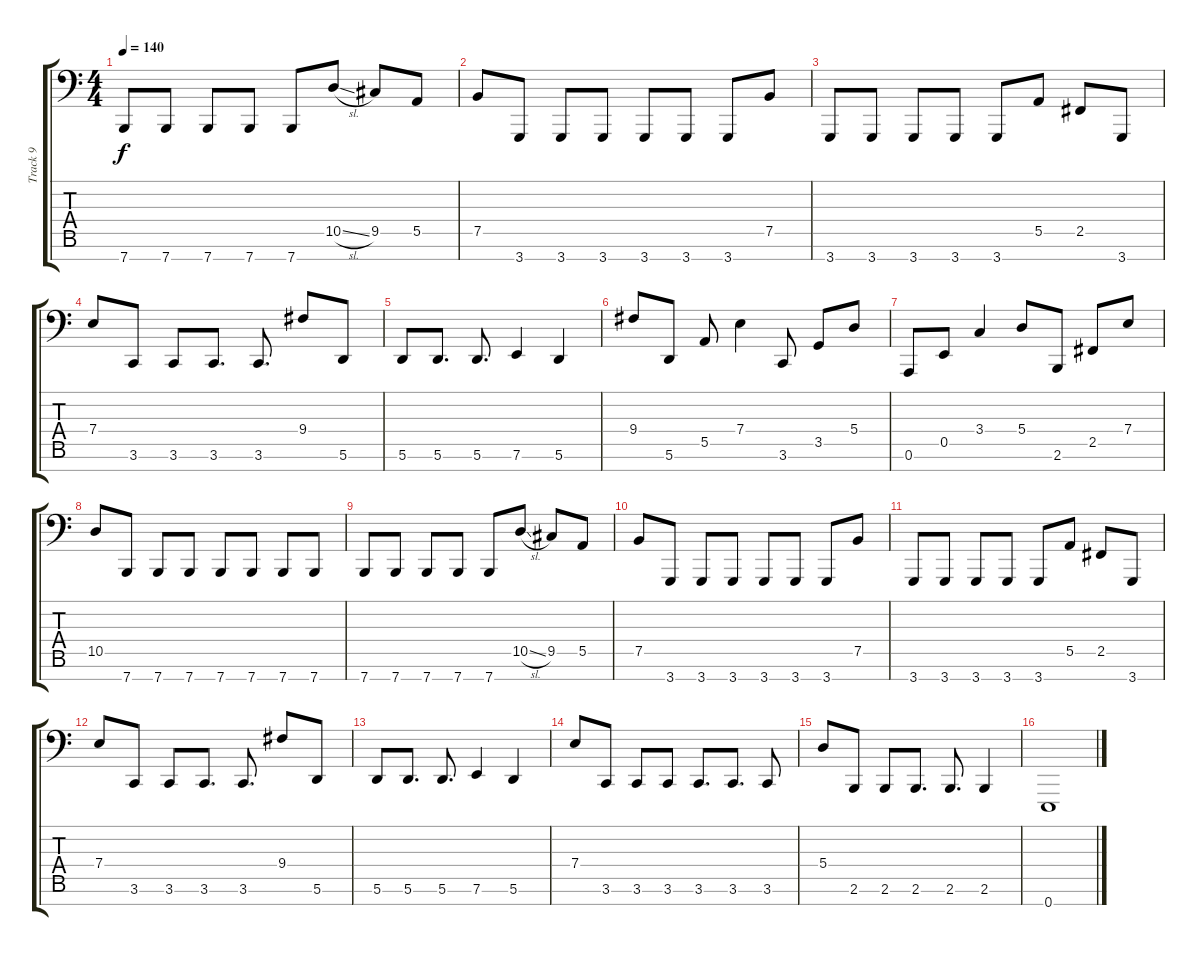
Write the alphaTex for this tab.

\track ("Track 9" "Track 9") {instrument electricbassfinger}
\staff {score tabs}
\tuning (B2 G2 D2 A1 E1 A0 E0) {hide}
\ts (4 4)
\tempo 140
\clef f4
\ks c
7.7.8{dy f} 7.7.8 7.7.8 7.7.8 7.7.8 10.5{sl}.8 9.5.8 5.5.8 |
7.5.8 3.7.8 3.7.8 3.7.8 3.7.8 3.7.8 3.7.8 7.5.8 |
3.7.8 3.7.8 3.7.8 3.7.8 3.7.8 5.5.8 2.5.8 3.7.8 |
7.4.8 3.6.8 3.6.8 3.6.8{d} 3.6.8{d} 9.4.8 5.6.8 |
5.6.8 5.6.8{d} 5.6.8{d} 7.6.4 5.6.4 |
9.4.8 5.6.8 5.5.8 7.4.4 3.6.8 3.5.8 5.4.8 |
0.6.8 0.5.8 3.4.4 5.4.8 2.6.8 2.5.8 7.4.8 |
10.5.8 7.7.8 7.7.8 7.7.8 7.7.8 7.7.8 7.7.8 7.7.8 |
7.7.8 7.7.8 7.7.8 7.7.8 7.7.8 10.5{sl}.8 9.5.8 5.5.8 |
7.5.8 3.7.8 3.7.8 3.7.8 3.7.8 3.7.8 3.7.8 7.5.8 |
3.7.8 3.7.8 3.7.8 3.7.8 3.7.8 5.5.8 2.5.8 3.7.8 |
7.4.8 3.6.8 3.6.8 3.6.8{d} 3.6.8{d} 9.4.8 5.6.8 |
5.6.8 5.6.8{d} 5.6.8{d} 7.6.4 5.6.4 |
7.4.8 3.6.8 3.6.8 3.6.8 3.6.8{d} 3.6.8{d} 3.6.8 |
5.4.8 2.6.8 2.6.8 2.6.8{d} 2.6.8{d} 2.6.4 |
0.7.1
